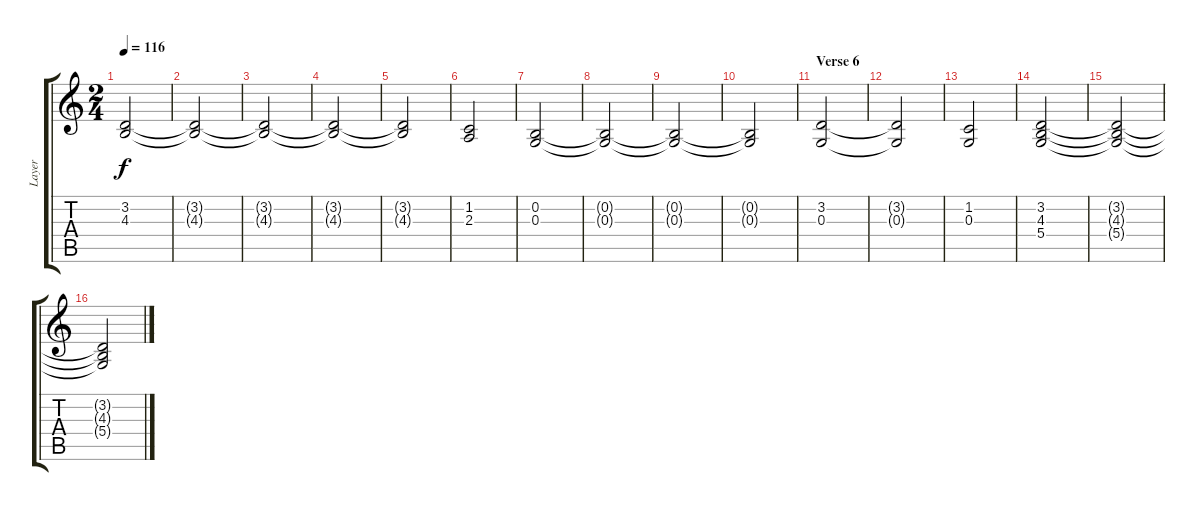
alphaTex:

\track ("Layer" "Layer") {instrument synthstrings2}
\staff {score tabs}
\tuning (E4 B3 G3 D3 A2 E2) {hide}
\ts (2 4)
\tempo 116
\clef g2
\ks c
(3.2{t} 4.3{t}).2{dy f} |
(3.2{t} 4.3{t}).2 |
(3.2{t} 4.3{t}).2 |
(3.2{t} 4.3{t}).2 |
(3.2{t} 4.3{t}).2 |
(1.2 2.3).2 |
(0.2 0.3).2 |
(0.2{t} 0.3{t}).2 |
(0.2{t} 0.3{t}).2 |
(0.2{t} 0.3{t}).2 |
\section ("" "Verse 6")
(3.2 0.3).2 |
(3.2{t} 0.3{t}).2 |
(1.2 0.3).2 |
(3.2 4.3 5.4).2 |
(3.2{t} 4.3{t} 5.4{t}).2 |
(3.2{t} 4.3{t} 5.4{t}).2
